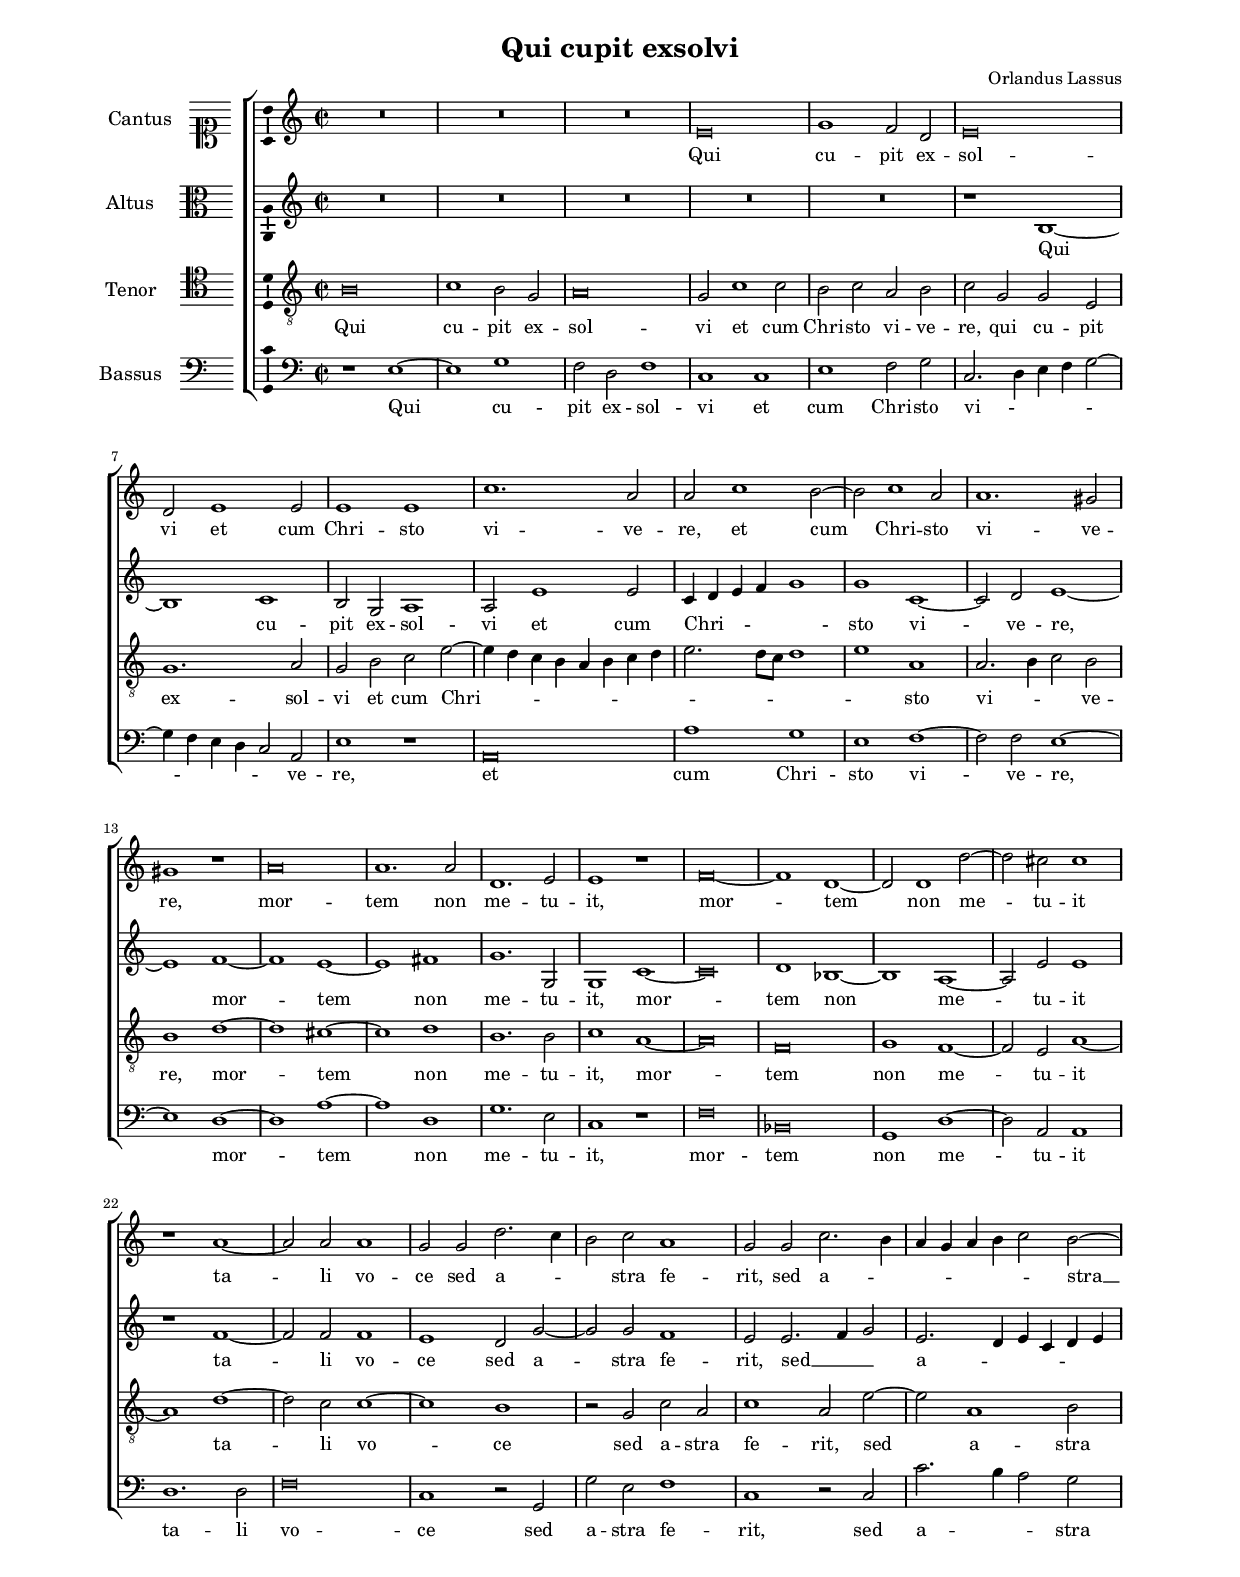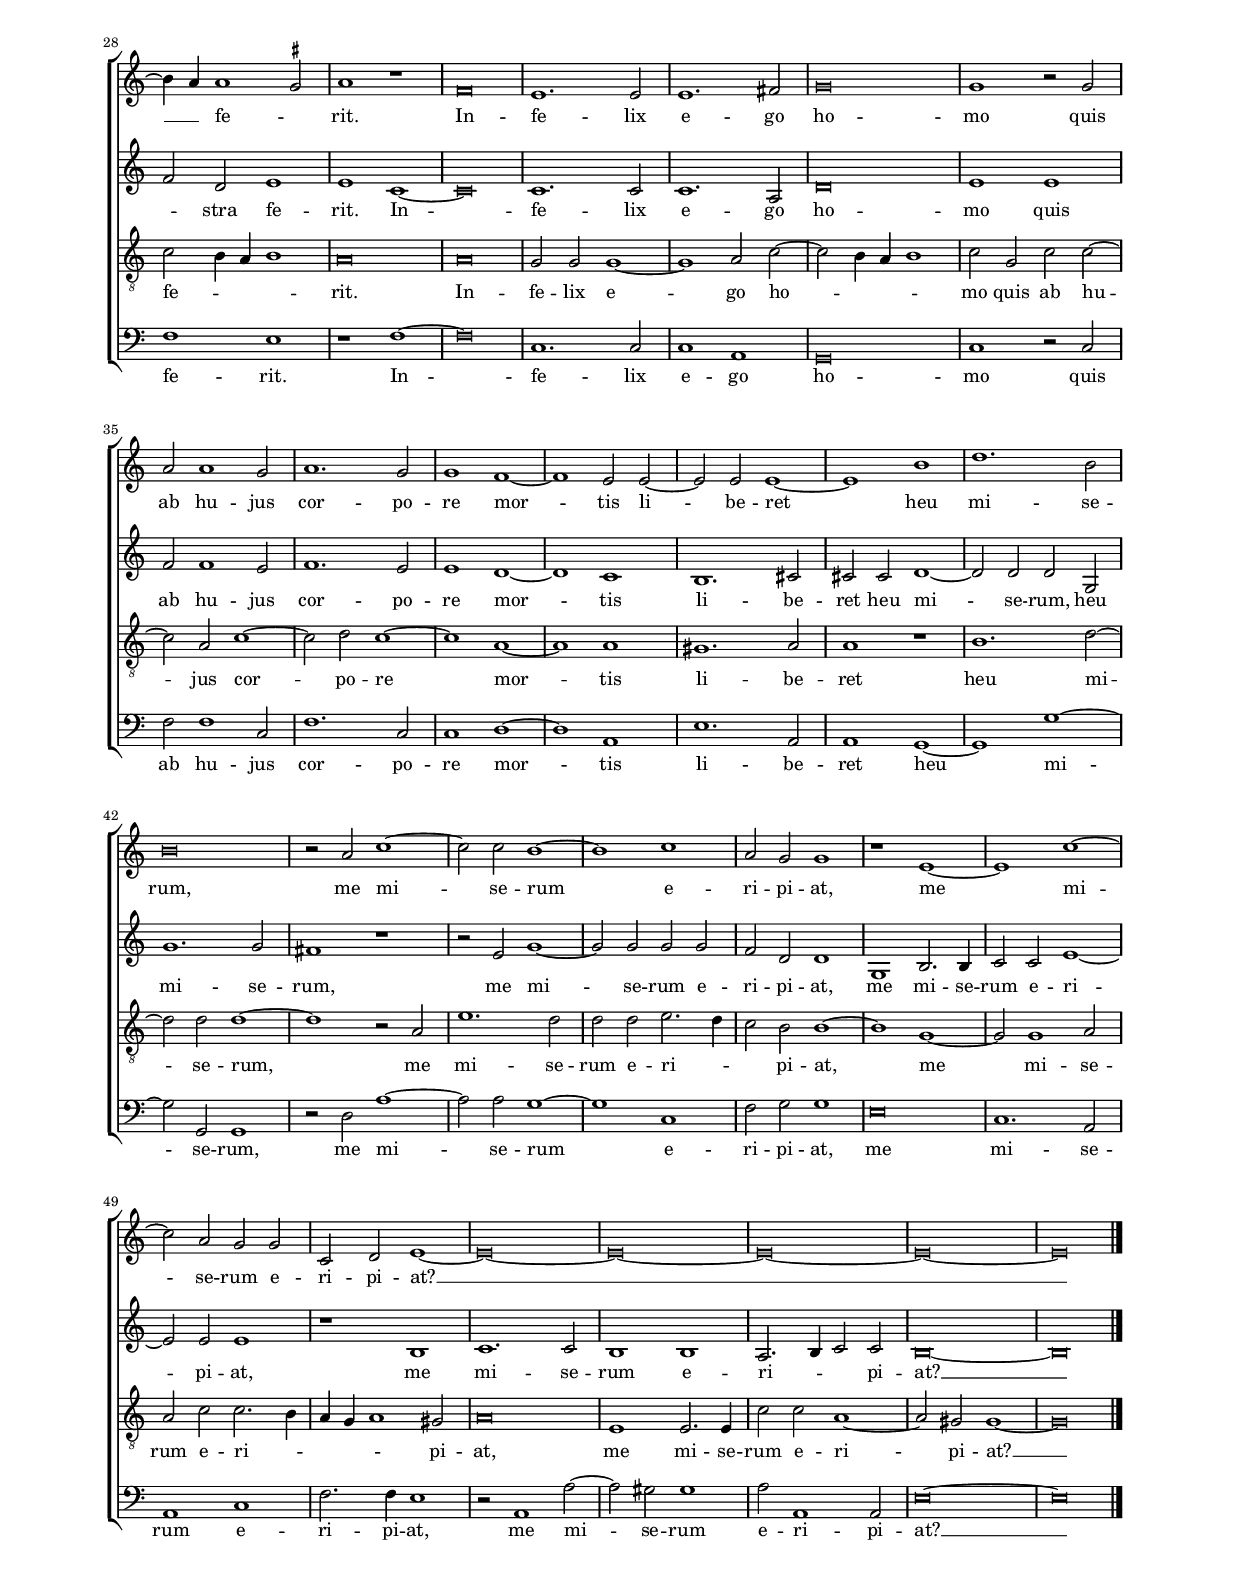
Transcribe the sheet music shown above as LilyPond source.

\header
{
  title="Qui cupit exsolvi"
  composer="Orlandus Lassus"
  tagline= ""
}

\version "2.24.1"
\language "deutsch"
#(set-global-staff-size 15)
% #(set-default-paper-size "letter")
#(ly:set-option 'point-and-click #f)

	
global = {
	\key c \major
	\time 2/2 \set Score.measureLength = #(ly:make-moment 2/1)
	\skip 1*2*55 \bar "|."
	}

	ficta = { \once \set suggestAccidentals = ##t }
	
	forget = #(define-music-function (music) (ly:music?) #{
		\accidentalStyle forget
		$music
		\accidentalStyle default
		#})


\paper
	{
	top-margin = 2 \cm
	bottom-margin = 2 \cm
	left-margin = 2 \cm
	right-margin = 2 \cm
	ragged-bottom = ##f
	ragged-last-bottom = ##f
	print-page-number = ##f
	system-system-spacing = #'((basic-distance . 16) (minimum-distance . 13) (padding . 5) (strechability . 150))
%	systems-per-page = 3
%	min-systems-per-page = 3
	}


incipitcantus = \markup { \score {
	{
	\set Staff.instrumentName = \markup { \fontsize #1 "Cantus" }
	\key c \major
	\clef soprano
	s4 \bar ""
	}
	\layout  {
	raggedright = ##t
	indent = 1.6 \cm
	line-width = 2.5\cm
	\context { \Staff \remove Time_signature_engraver }
	\override Staff.Clef.Y-extent = #'(0 . 0)
	}} \hspace #1 }
	
	  
incipitaltus = \markup { \score {
	{
	\set Staff.instrumentName = \markup { \fontsize #1 "Altus" }
	\key c \major
	\clef alto
	s4 \bar ""
	}
	\layout  {
	raggedright = ##t
	indent = 1.6 \cm
	line-width = 2.5\cm
	\context { \Staff \remove Time_signature_engraver }
	\override Staff.Clef.Y-extent = #'(0 . 0)
	}} \hspace #1 }


incipittenor = \markup { \score {
	{
	\set Staff.instrumentName = \markup { \fontsize #1 "Tenor" }
	\key c \major
	\clef tenor
	s4 \bar ""
	}
	\layout  {
	raggedright = ##t
	indent = 1.6 \cm
	line-width = 2.5\cm
	\context { \Staff \remove Time_signature_engraver }
	\override Staff.Clef.Y-extent = #'(0 . 0)
	}} \hspace #1 }


incipitbassus = \markup { \score {
	{
	\set Staff.instrumentName = \markup { \fontsize #1 "Bassus" }
	\key c \major
	\clef bass
	s4 \bar ""
	}
	\layout  {
	raggedright = ##t
	indent = 1.6 \cm
	line-width = 2.5\cm
	\context { \Staff \remove Time_signature_engraver }
	\override Staff.Clef.Y-extent = #'(0 . 0)
	}} \hspace #1 }


cantus =  \relative c''
	{
	R\breve
	R\breve
	R\breve
	e,\breve
%5
	g1 f2 d |
	e\breve
	d2 e1 e2
	e1 e
	c'1. a2
%10
	a2 c1 h2~ |
	h2 c1 a2
	a1. gis2
	gis1 r
	a\breve
%15
	a1. a2 |
	d,1. e2
	e1 r
	f\breve~
	f1 d~
%20
	d2 d1 d'2~ |
	d2 cis cis1
	r1 a~
	a2 a a1
	g2 g d'2. c4
%25
	h2 c a1 |
	g2 g c2. h4
	a4 g a h c2 h~
	h4 a a1 \ficta gis2
	a1 r
%30
	f\breve |
	e1. e2
	e1. fis2
	g\breve
	g1 r2 g
%35
	a2 a1 g2 |
	a1. g2
	g1 f~
	f1 e2 e~
	e2 e e1~
%40
	e1 h' |
	d1. h2
	h\breve
	r2 a c1~
	c2 c h1~
%45
	h1 c |
	a2 g g1
	r1 e~
	e1 c'~
	c2 a g g
%50
	c,2 d e1~
	e\breve~
	e\breve~
	e\breve~
	e\breve~
%55
	e\breve |
	}


altus =  \relative c'
	{
	R\breve
	R\breve
	R\breve
	R\breve
%5
	R\breve |
	r1 h~
	h1 c
	h2 g a1
	a2 e'1 e2
%10
	c4 d e f g1 |
	g1 c,~
	c2 d e1~
	e1 f~
	f1 e~
%15
	e1 fis |
	g1. g,2
	g1 c~
	c\breve
	d1 b~
%20
	b1 a~ |
	a2 e' e1
	r1 f~
	f2 f f1
	e1 d2 g~
%25
	g2 g f1 |
	e2 e2. f4 g2
	e2. d4 e4 c d e
	f2 d e1
	e1 c~
%30
	c\breve |
	c1. c2
	c1. a2
	d\breve
	e1 e
%35
	f2 f1 e2 |
	f1. e2
	e1 d~
	d1 c1
	h1. cis2
%40
	cis2 cis d1~ |
	d2 d d g,
	g'1. g2
	fis1 r
	r2 e g1~
%45
	g2 g g g |
	f2 d d1
	g,1 h2. h4
	c2 c e1~
	e2 e e1
%50
	r1 h |
	c1. c2
	h1 h
	a2. h4 c2 c
	h\breve~
%55
	h\breve |
	}


tenor =  \relative c'
	{
	h\breve
	c1 h2 g
	a\breve
	g2 c1 c2
%5
	h2 c a h |
	c2 g g e
	g1. a2
	g2 h c e~
	e4 d c h a h c d
%10
	e2. d8 c d1 |
	e1 a,
	a2. h4 c2 h
	h1 d~
	d1 cis~
%15
	cis1 d |
	h1. h2
	c1 a~
	a\breve
	f\breve
%20
	g1 f~ |
	f2 e a1~
	a1 d~
	d2 c c1~
	c1 h
%25
	r2 g c a |
	c1 a2 e'~
	e2 a,1 h2
	c2 h4 a h1
	a\breve
%30
	a\breve |
	g2 g g1~
	g1 a2 c~
	c2 h4 a h1
	c2 g c c~
%35
	c2 a c1~ |
	c2 d c1~
	c1 a~
	a1 a
	gis1. a2
%40
	a1 r |
	h1. d2~
	d2 d d1~
	d1 r2 a
	e'1. d2
%45
	d2 d e2. d4 |
	c2 h h1~
	h1 g~
	g2 g1 a2
	a2 c c2. h4
%50
	a4 g a1 gis2 |
	a\breve
	e1 e2. e4
	c'2 c a1~
	a2 gis gis1~
%55
	gis\breve |
	}


bassus  =  \relative c
	{
	r1 e~
	e1 g
	f2 d f1
	c1 c
%5
	e1 f2 g |
	c,2. d4 e f g2~
	g4 f e d c2 a
	e'1 r
	a,\breve
%10
	a'1 g |
	e1 f~
	f2 f e1~
	e1 d~
	d1 a'~
%15
	a1 d, |
	g1. e2
	c1 r
	f\breve
	b,\breve
%20
	g1 d'~ |
	d2 a a1
	d1. d2
	f\breve
	c1 r2 g
%25
	g'2 e f1 |
	c1 r2 c
	c'2. h4 a2 g
	f1 e
	r1 f~
%30
	f\breve |
	c1. c2
	c1 a
	g\breve
	c1 r2 c
%35
	f2 f1 c2 |
	f1. c2
	c1 d~
	d1 a
	e'1. a,2
%40
	a1 g~ |
	g1 g'~
	g2 g, g1
	r2 d' a'1~
	a2 a g1~
%45
	g1 c, |
	f2 g g1
	e\breve
	c1. a2
	a1 c
%50
	f2. f4 e1 |
	r2 a,1 a'2~
	a2 gis gis1
	a2 a,1 a2
	e'\breve~
%55
	e\breve |
	}

lyricscantus = \lyricmode {
	Qui cu -- pit ex -- sol -- vi
	et cum Chri -- sto vi -- ve -- re,
	et cum Chri -- sto vi -- ve -- re,
	mor -- tem non me -- tu -- it,
	mor -- tem non me -- tu -- it
	ta -- li vo -- ce
	sed a -- _ _ stra fe -- rit,
	sed a -- _ _ _ _ _ _ stra __ _ fe -- _ rit.
	In -- fe -- lix e -- go ho -- mo
	quis ab hu -- jus cor -- po -- re mor -- tis li -- be -- ret
	heu mi -- se -- rum,
	me mi -- se -- rum e -- ri -- pi -- at,
	me mi -- se -- rum e -- ri -- pi -- at? __   
	}


lyricsaltus = \lyricmode {
	Qui cu -- pit ex -- sol -- vi
	et cum Chri -- _ _ _ _ sto vi -- ve -- re,
	mor -- tem non me -- tu -- it,
	mor -- tem non me -- tu -- it
	ta -- li vo -- ce
	sed a -- stra fe -- rit,
	sed __ _ _ a -- _ _ _ _ _ _ stra fe -- rit.
	In -- fe -- lix e -- go ho -- mo
	quis ab hu -- jus cor -- po -- re mor -- tis li -- be -- ret
	heu mi -- se -- rum,
	heu mi -- se -- rum,
	me mi -- se -- rum e -- ri -- pi -- at,
	me mi -- se -- rum e -- ri -- pi -- at,
	me mi -- se -- rum e -- ri -- _ _ pi -- at? __	 
	}


lyricstenor = \lyricmode {
	Qui cu -- pit ex -- sol -- vi
	et cum Chri -- sto vi -- ve -- re,
	qui cu -- pit ex -- sol -- vi
	et cum Chri -- _ _ _ _ _ _ _ _ _ _ _ _ sto vi -- _ _ ve -- re,
	mor -- tem non me -- tu -- it,
	mor -- tem non me -- tu -- it
	ta -- li vo -- ce
	sed a -- stra fe -- rit,
	sed a -- stra fe -- _ _ _ rit.
	In -- fe -- lix e -- go ho -- _ _ _ mo
	quis ab hu -- jus cor -- po -- re mor -- tis li -- be -- ret
	heu mi -- se -- rum,
	me mi -- se -- rum e -- ri -- _ _ pi -- at,
	me mi -- se -- rum e -- ri -- _ _ _ _ pi -- at,
	me mi -- se -- rum e -- ri -- pi -- at? __  
	}


lyricsbassus = \lyricmode {
	Qui cu -- pit ex -- sol -- vi
	et cum Chri -- sto vi -- _ _ _ _ _ _ _ _ ve -- re,
	et cum Chri -- sto vi -- ve -- re,
	mor -- tem non me -- tu -- it,
	mor -- tem non me -- tu -- it
	ta -- li vo -- ce
	sed a -- stra fe -- rit,
	sed a -- _ _ stra fe -- rit.
	In -- fe -- lix e -- go ho -- mo
	quis ab hu -- jus cor -- po -- re mor -- tis li -- be -- ret
	heu mi -- se -- rum,
	me mi -- se -- rum e -- ri -- pi -- at,
	me mi -- se -- rum e -- ri -- pi -- at,
	me mi -- se -- rum e -- ri -- pi -- at? __
	}


\score
{  
	\transpose c c {
	\new ChoirStaff \with { \override StaffGrouper.staff-staff-spacing.basic-distance = #12 }
	<<

	\new Staff << \global
	\new Voice="v1" {
		\set Staff.instrumentName=\incipitcantus
	%	\set Staff.instrumentName="S"
		\set Staff.midiInstrument = "reed organ"
		\clef "violin"
		\cantus }
	\new Lyrics \lyricsto "v1" {\lyricscantus }
	>>


	\new Staff << \global
	\new Voice="v2" {
		\set Staff.instrumentName=\incipitaltus
	%	\set Staff.instrumentName="A"
		\set Staff.midiInstrument = "reed organ"
		\clef "violin" 
		\altus}
	\new Lyrics \lyricsto "v2" {\lyricsaltus }
	>>


	\new Staff << \global
	\new Voice="v3" {
		\set Staff.instrumentName=\incipittenor
	%	\set Staff.instrumentName="T"
		\set Staff.midiInstrument = "reed organ"
		\clef "G_8"
		\tenor }
	\new Lyrics \lyricsto "v3" {\lyricstenor }
	>>


	\new Staff << \global
	\new Voice="v4" {
		\set Staff.instrumentName=\incipitbassus
	%	\set Staff.instrumentName="B"
		\set Staff.midiInstrument = "reed organ"
		\clef bass 
		\bassus }
	\new Lyrics \lyricsto "v4" {\lyricsbassus}
	>>

	>>
	} % transpose

	\layout
	{
	indent = 2.3 \cm
%	\context { \Lyrics \override VerticalAxisGroup.nonstaff-relatedstaff-spacing.padding = #2 }
%	\context { \Lyrics \override LyricText.font-size = #1 }
	\context { \Staff \override TimeSignature.break-visibility = #end-of-line-invisible }
	\context { \Staff \consists Ambitus_engraver }
	\context { \Score \override BarNumber.padding = #2 }
	\context { \Voice \override NoteHead.style = #'baroque }
	}

\midi
	{
	\tempo 2 = 90
	}
	
}


% EOF
